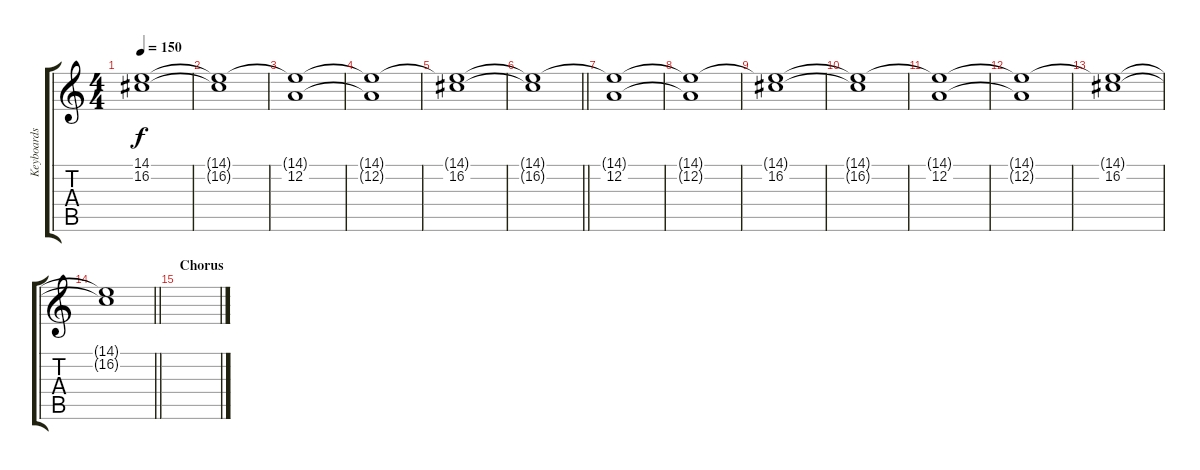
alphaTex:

\track ("Keyboards III" "Keyboards ") {instrument fx6goblins}
\staff {score tabs}
\tuning (D4 A3 F3 C3 G2 D2) {hide}
\ts (4 4)
\tempo 150
\clef g2
\ks c
(14.1{t} 16.2).1{dy f} |
(14.1{t} 16.2{t}).1 |
(14.1{t} 12.2).1 |
(14.1{t} 12.2{t}).1 |
(14.1{t} 16.2).1 |
\barLineRight lightlight
(14.1{t} 16.2{t}).1 |
\section ("" "")
(14.1{t} 12.2).1 |
(14.1{t} 12.2{t}).1 |
(14.1{t} 16.2).1 |
(14.1{t} 16.2{t}).1 |
(14.1{t} 12.2).1 |
(14.1{t} 12.2{t}).1 |
(14.1{t} 16.2).1 |
\barLineRight lightlight
(14.1{t} 16.2{t}).1 |
\section ("" "Chorus")
